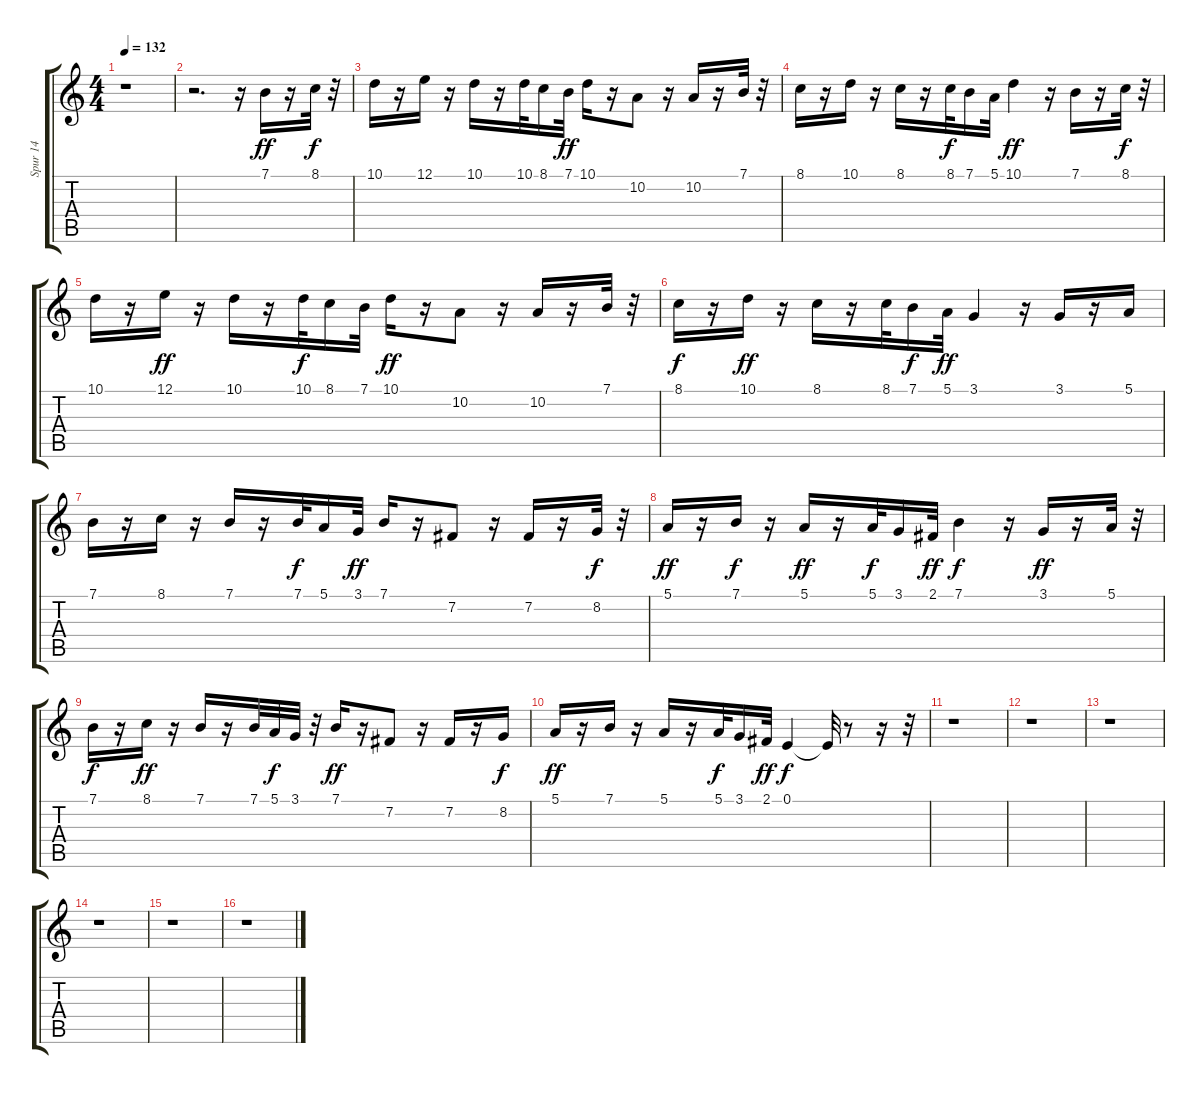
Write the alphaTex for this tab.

\track ("Spur 14" "Spur 14") {instrument accordion}
\staff {score tabs}
\tuning (E4 B3 G3 D3 A2 E2) {hide}
\ts (4 4)
\tempo 132
\clef g2
\ks c
r.1{dy ff} |
r.2{d} r.16 7.1.16 r.16 8.1.32{dy f} r.32 |
10.1.16 r.16 12.1.16 r.16 10.1.16 r.16 10.1.32 8.1.16 7.1.32{dy ff} 10.1.16 r.16 10.2.8 r.16 10.2.16 r.16 7.1.32 r.32 |
8.1.16 r.16 10.1.16 r.16 8.1.16 r.16 8.1.32{dy f} 7.1.16 5.1.32 10.1.4{dy ff} r.16 7.1.16 r.16 8.1.32{dy f} r.32 |
10.1.16 r.16 12.1.16{dy ff} r.16 10.1.16 r.16 10.1.32{dy f} 8.1.16 7.1.32 10.1.16{dy ff} r.16 10.2.8 r.16 10.2.16 r.16 7.1.32 r.32 |
8.1.16{dy f} r.16 10.1.16{dy ff} r.16 8.1.16 r.16 8.1.32 7.1.16{dy f} 5.1.32{dy ff} 3.1.4 r.16 3.1.16 r.16 5.1.16 |
7.1.16 r.16 8.1.16 r.16 7.1.16 r.16 7.1.32{dy f} 5.1.16 3.1.32{dy ff} 7.1.16 r.16 7.2.8 r.16 7.2.16 r.16 8.2.32{dy f} r.32 |
5.1.16{dy ff} r.16 7.1.16{dy f} r.16 5.1.16{dy ff} r.16 5.1.32{dy f} 3.1.16 2.1.32{dy ff} 7.1.4{dy f} r.16 3.1.16{dy ff} r.16 5.1.32 r.32 |
7.1.16{dy f} r.16 8.1.16{dy ff} r.16 7.1.16 r.16 7.1.32 5.1.32{dy f} 3.1.32 r.32 7.1.16{dy ff} r.16 7.2.8 r.16 7.2.16 r.16 8.2.16{dy f} |
5.1.16{dy ff} r.16 7.1.16 r.16 5.1.16 r.16 5.1.32{dy f} 3.1.16 2.1.32{dy ff} 0.1.4{dy f} 0.1{t}.32 r.8 r.16 r.32 |
r.1 |
r.1 |
r.1 |
r.1 |
r.1 |
r.1
